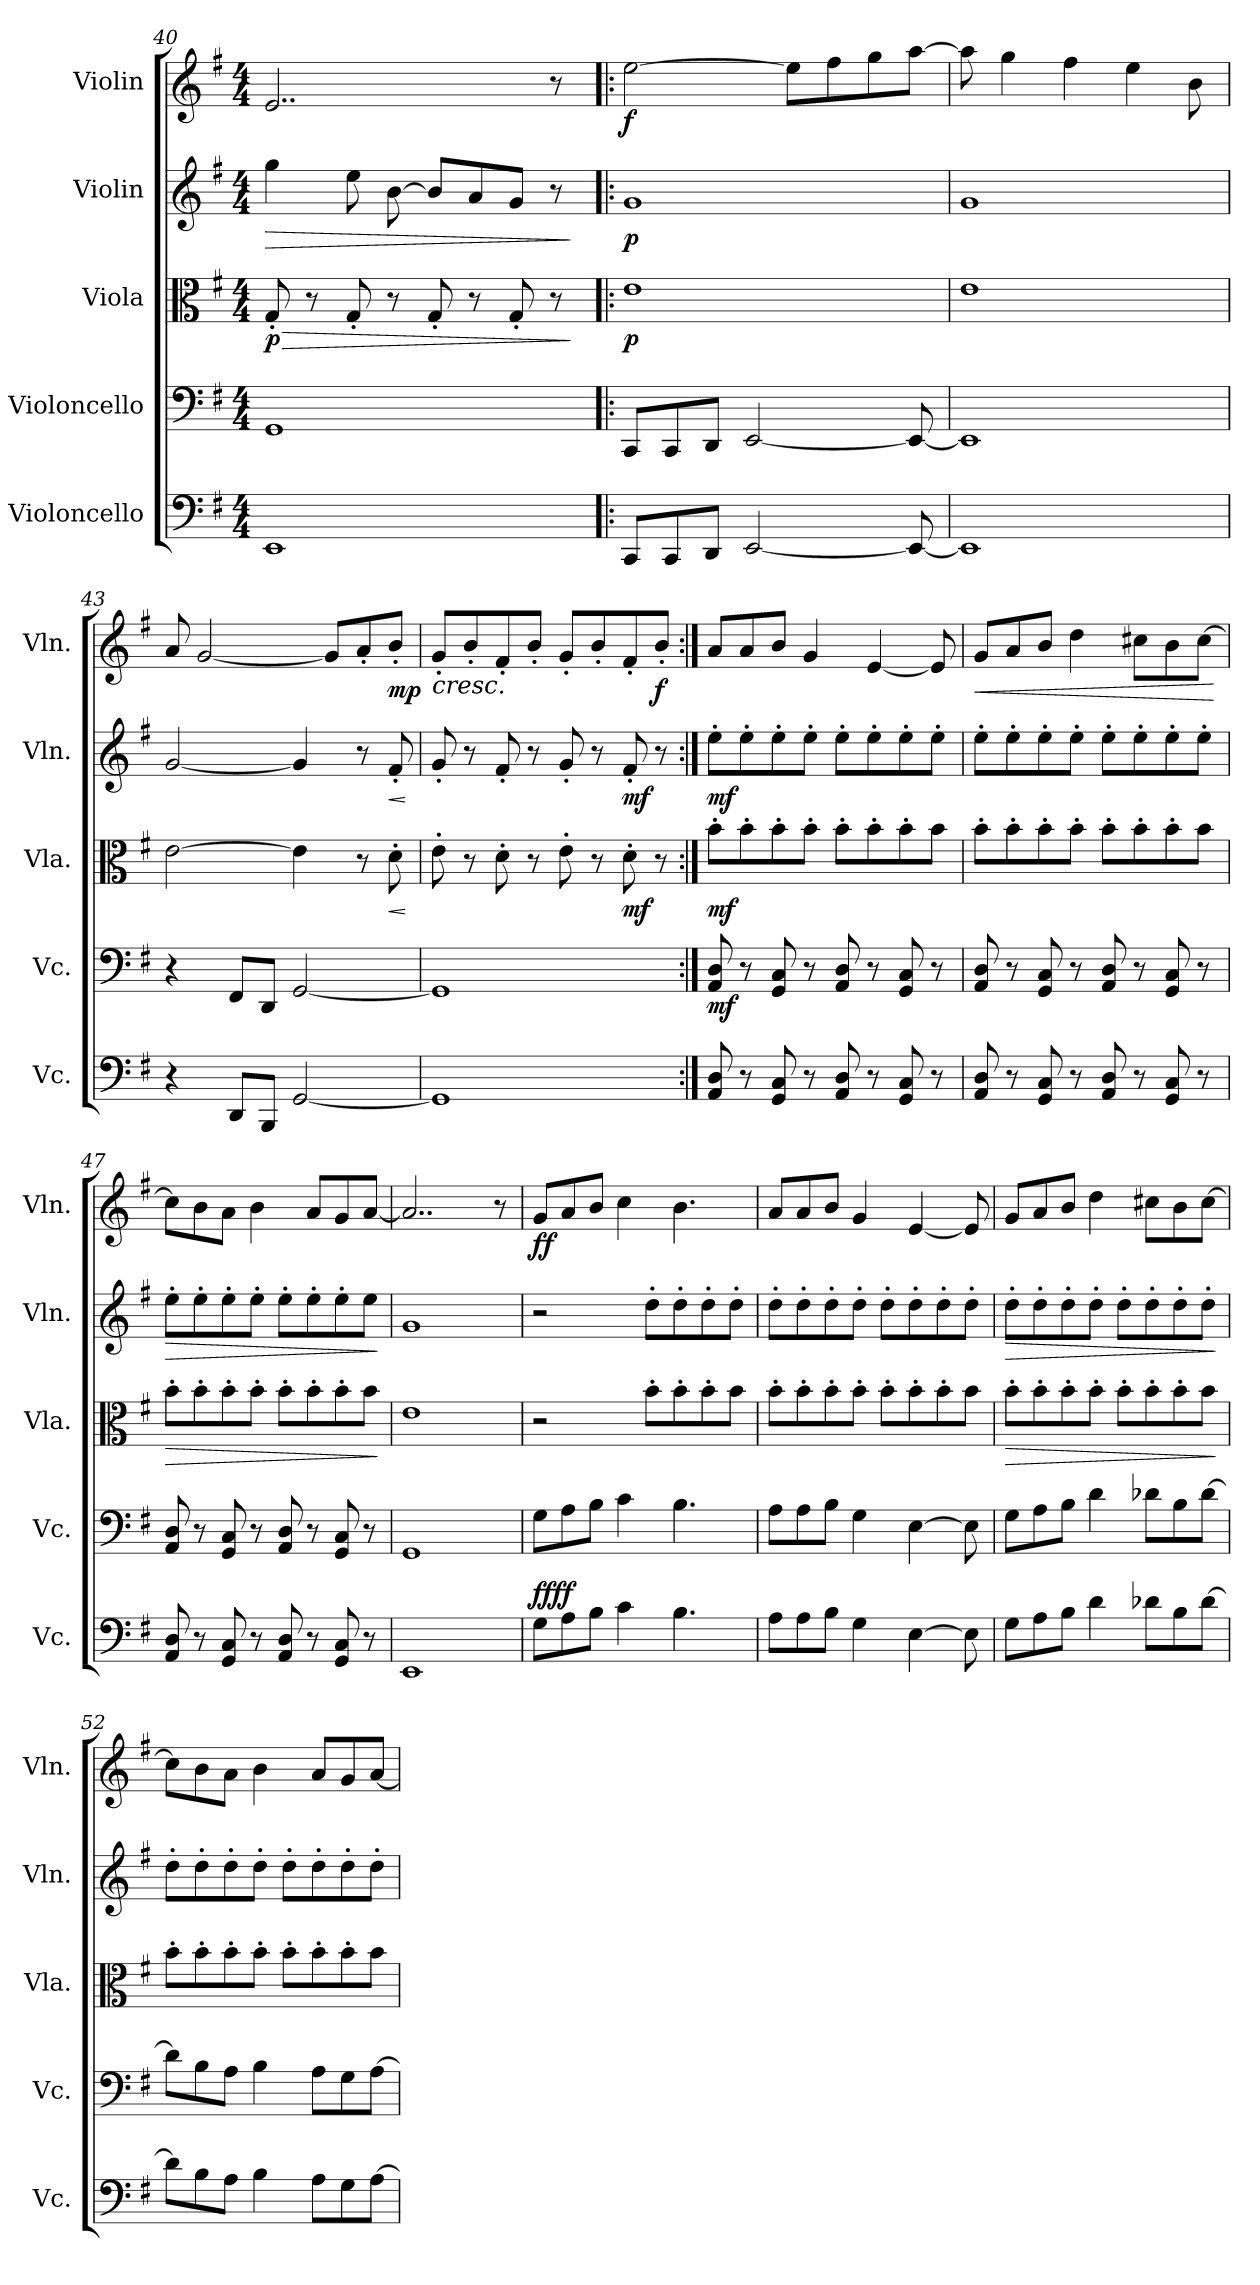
**kern	**dynam	**kern	**dynam	**kern	**dynam	**kern	**dynam	**kern	**dynam
*part5	*part5	*part4	*part4	*part3	*part3	*part2	*part2	*part1	*part1
*staff5	*staff5	*staff4	*staff4	*staff3	*staff3	*staff2	*staff2	*staff1	*staff1
*I"Violoncello	*	*I"Violoncello	*	*I"Viola	*	*I"Violin	*	*I"Violin	*
*I'Vc.	*	*I'Vc.	*	*I'Vla.	*	*I'Vln.	*	*I'Vln.	*
*clefF4	*	*clefF4	*	*clefC3	*	*clefG2	*	*clefG2	*
*k[f#]	*	*k[f#]	*	*k[f#]	*	*k[f#]	*	*k[f#]	*
*M4/4	*	*M4/4	*	*M4/4	*	*M4/4	*	*M4/4	*
=40	=40	=40	=40	=40	=40	=40	=40	=40	=40
!	!	!	!	!	!LO:HP:b	!	!LO:HP:b	!	!
!	!	!	!	!	!LO:DY:n=1:b	!	!	!	!
1EE	.	1GG	.	8G'/	> p	4gg\	>	2..e/	.
.	.	.	.	8r	.	.	.	.	.
.	.	.	.	8G'/	.	8ee\	.	.	.
.	.	.	.	8r	.	[8b\	.	.	.
.	.	.	.	8G'/	.	8b/L]	.	.	.
.	.	.	.	8r	.	8a/	.	.	.
.	.	.	.	8G'/	.	8g/J	.	.	.
.	.	.	.	8r	.	8r	.	8r	.
.	.	.	.	.	]	.	]	.	.
!!LO:PB:g=z
=41!|:	=41!|:	=41!|:	=41!|:	=41!|:	=41!|:	=41!|:	=41!|:	=41!|:	=41!|:
!	!LO:DY:a	!	!	!	!	!	!	!	!
!	!LO:DY:n=1:b	!	!	!	!	!	!	!	!
!	!LO:DY:n=2:a	!	!	!	!LO:DY:b	!	!LO:DY:b	!	!LO:DY:b
8CC/L	sfp ff ff	8CC/L	.	1e	p	1g	p	[2ee\	f
8CC/	.	8CC/	.	.	.	.	.	.	.
8DD/J	.	8DD/J	.	.	.	.	.	.	.
[2EE/	.	[2EE/	.	.	.	.	.	.	.
.	.	.	.	.	.	.	.	8ee\L]	.
.	.	.	.	.	.	.	.	8ff#\	.
.	.	.	.	.	.	.	.	8gg\	.
8EE/_	.	8EE/_	.	.	.	.	.	[8aa\J	.
=42	=42	=42	=42	=42	=42	=42	=42	=42	=42
1EE]	.	1EE]	.	1e	.	1g	.	8aa\]	.
.	.	.	.	.	.	.	.	4gg\	.
.	.	.	.	.	.	.	.	4ff#\	.
.	.	.	.	.	.	.	.	4ee\	.
.	.	.	.	.	.	.	.	8b\	.
=43	=43	=43	=43	=43	=43	=43	=43	=43	=43
4r	.	4r	.	[2e\	.	[2g/	.	8a/	.
.	.	.	.	.	.	.	.	[2g/	.
8DD/L	.	8FF#/L	.	.	.	.	.	.	.
8BBB/J	.	8DD/J	.	.	.	.	.	.	.
[2GG/	.	[2GG/	.	4e\]	.	4g/]	.	.	.
.	.	.	.	.	.	.	.	8g/L]	.
.	.	.	.	8r	.	8r	.	8a'/	.
!	!	!	!	!	!LO:HP:b	!	!LO:HP:b	!	!LO:DY:b
.	.	.	.	8d'\	<	8f#'/	<	8b'/J	mp
.	.	.	.	.	[	.	[	.	.
=44	=44	=44	=44	=44	=44	=44	=44	=44	=44
!	!	!	!	!	!	!	!	!	!LO:HP:b
1GG]	.	1GG]	.	8e'\	.	8g'/	.	8g'/L	<
.	.	.	.	8r	.	8r	.	8b'/	.
.	.	.	.	8d'\	.	8f#'/	.	8f#'/	.
.	.	.	.	8r	.	8r	.	8b'/J	.
.	.	.	.	8e'\	.	8g'/	.	8g'/L	.
.	.	.	.	8r	.	8r	.	8b'/	.
!	!	!	!	!	!LO:DY:b	!	!LO:DY:b	!	!
.	.	.	.	8d'\	mf	8f#'/	mf	8f#'/	.
!	!	!	!	!	!	!	!	!	!LO:DY:b
.	.	.	.	8r	.	8r	.	8b'/J	f
.	.	.	.	.	.	.	.	.	[
!!LO:LB:g=z
=45:|!	=45:|!	=45:|!	=45:|!	=45:|!	=45:|!	=45:|!	=45:|!	=45:|!	=45:|!
!	!LO:DY:b	!	!	!	!	!	!	!	!
!	!LO:DY:n=1:b	!	!LO:DY:b	!	!LO:DY:b	!	!LO:DY:b	!	!
8AA/ 8D/	mf mf	8AA/ 8D/	mf	8b'\L	mf	8ee'\L	mf	8a/L	.
8r	.	8r	.	8b'\	.	8ee'\	.	8a/	.
8GG/ 8C/	.	8GG/ 8C/	.	8b'\	.	8ee'\	.	8b/J	.
8r	.	8r	.	8b'\J	.	8ee'\J	.	4g/	.
8AA/ 8D/	.	8AA/ 8D/	.	8b'\L	.	8ee'\L	.	.	.
8r	.	8r	.	8b'\	.	8ee'\	.	[4e/	.
8GG/ 8C/	.	8GG/ 8C/	.	8b'\	.	8ee'\	.	.	.
8r	.	8r	.	8b\J	.	8ee'\J	.	8e/]	.
=46	=46	=46	=46	=46	=46	=46	=46	=46	=46
!	!	!	!	!	!	!	!	!	!LO:HP:b
8AA/ 8D/	.	8AA/ 8D/	.	8b'\L	.	8ee'\L	.	8g/L	<
8r	.	8r	.	8b'\	.	8ee'\	.	8a/	.
8GG/ 8C/	.	8GG/ 8C/	.	8b'\	.	8ee'\	.	8b/J	.
8r	.	8r	.	8b'\J	.	8ee'\J	.	4dd\	.
8AA/ 8D/	.	8AA/ 8D/	.	8b'\L	.	8ee'\L	.	.	.
8r	.	8r	.	8b'\	.	8ee'\	.	8cc#X\L	.
8GG/ 8C/	.	8GG/ 8C/	.	8b'\	.	8ee'\	.	8b\	.
8r	.	8r	.	8b\J	.	8ee'\J	.	[8cc#\J	.
.	.	.	.	.	.	.	.	.	[
=47	=47	=47	=47	=47	=47	=47	=47	=47	=47
!	!	!	!	!	!LO:HP:b	!	!LO:HP:b	!	!
8AA/ 8D/	.	8AA/ 8D/	.	8b'\L	>	8ee'\L	>	8cc#\L]	.
8r	.	8r	.	8b'\	.	8ee'\	.	8b\	.
8GG/ 8C/	.	8GG/ 8C/	.	8b'\	.	8ee'\	.	8a\J	.
8r	.	8r	.	8b'\J	.	8ee'\J	.	4b\	.
8AA/ 8D/	.	8AA/ 8D/	.	8b'\L	.	8ee'\L	.	.	.
8r	.	8r	.	8b'\	.	8ee'\	.	8a/L	.
8GG/ 8C/	.	8GG/ 8C/	.	8b'\	.	8ee'\	.	8g/	.
8r	.	8r	.	8b\J	.	8ee\J	.	[8a/J	.
.	.	.	.	.	]	.	]	.	.
=48	=48	=48	=48	=48	=48	=48	=48	=48	=48
1EE	.	1GG	.	1e	.	1g	.	2..a/]	.
.	.	.	.	.	.	.	.	8r	.
!!LO:PB:g=z
=49	=49	=49	=49	=49	=49	=49	=49	=49	=49
!	!LO:DY:b	!	!	!	!	!	!	!	!
!	!LO:DY:n=1:a	!	!	!	!	!	!	!	!LO:DY:b
8G\L	ff ff	8G\L	.	2r	.	2r	.	8g/L	ff
8A\	.	8A\	.	.	.	.	.	8a/	.
8B\J	.	8B\J	.	.	.	.	.	8b/J	.
4c\	.	4c\	.	.	.	.	.	4cc\	.
.	.	.	.	8b'\L	.	8dd'\L	.	.	.
4.B\	.	4.B\	.	8b'\	.	8dd'\	.	4.b\	.
.	.	.	.	8b'\	.	8dd'\	.	.	.
.	.	.	.	8b\J	.	8dd'\J	.	.	.
=50	=50	=50	=50	=50	=50	=50	=50	=50	=50
8A\L	.	8A\L	.	8b'\L	.	8dd'\L	.	8a/L	.
8A\	.	8A\	.	8b'\	.	8dd'\	.	8a/	.
8B\J	.	8B\J	.	8b'\	.	8dd'\	.	8b/J	.
4G\	.	4G\	.	8b'\J	.	8dd'\J	.	4g/	.
.	.	.	.	8b'\L	.	8dd'\L	.	.	.
[4E\	.	[4E\	.	8b'\	.	8dd'\	.	[4e/	.
.	.	.	.	8b'\	.	8dd'\	.	.	.
8E\]	.	8E\]	.	8b\J	.	8dd'\J	.	8e/]	.
=51	=51	=51	=51	=51	=51	=51	=51	=51	=51
!	!	!	!	!	!LO:HP:b	!	!LO:HP:b	!	!
8G\L	.	8G\L	.	8b'\L	>	8dd'\L	>	8g/L	.
8A\	.	8A\	.	8b'\	.	8dd'\	.	8a/	.
8B\J	.	8B\J	.	8b'\	.	8dd'\	.	8b/J	.
4d\	.	4d\	.	8b'\J	.	8dd'\J	.	4dd\	.
.	.	.	.	8b'\L	.	8dd'\L	.	.	.
8d-X\L	.	8d-X\L	.	8b'\	.	8dd'\	.	8cc#X\L	.
8B\	.	8B\	.	8b'\	.	8dd'\	.	8b\	.
[8d-\J	.	[8d-\J	.	8b\J	.	8dd'\J	.	[8cc#\J	.
.	.	.	.	.	]	.	]	.	.
=52	=52	=52	=52	=52	=52	=52	=52	=52	=52
8d-\L]	.	8d-\L]	.	8b'\L	.	8dd'\L	.	8cc#\L]	.
8B\	.	8B\	.	8b'\	.	8dd'\	.	8b\	.
8A\J	.	8A\J	.	8b'\	.	8dd'\	.	8a\J	.
4B\	.	4B\	.	8b'\J	.	8dd'\J	.	4b\	.
.	.	.	.	8b'\L	.	8dd'\L	.	.	.
8A\L	.	8A\L	.	8b'\	.	8dd'\	.	8a/L	.
8G\	.	8G\	.	8b'\	.	8dd'\	.	8g/	.
[8A\J	.	[8A\J	.	8b\J	.	8dd'\J	.	[8a/J	.
=	=	=	=	=	=	=	=	=	=
*-	*-	*-	*-	*-	*-	*-	*-	*-	*-
